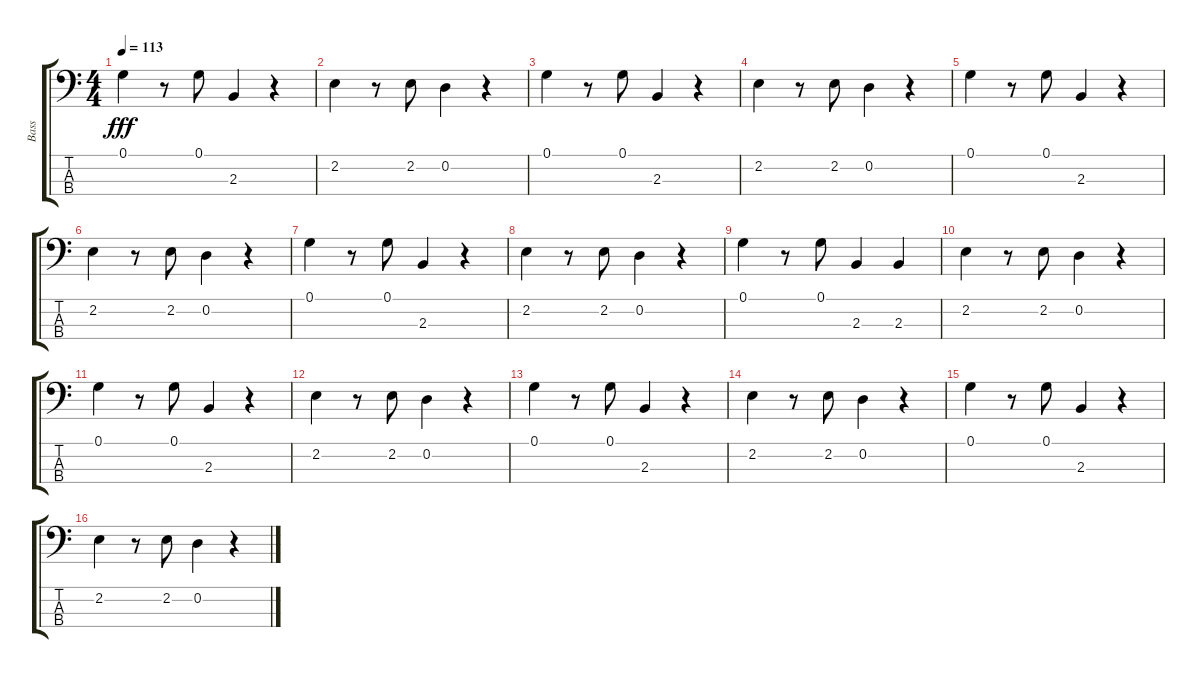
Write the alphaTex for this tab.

\track (" Bass" " Bass") {instrument acousticbass}
\staff {score tabs}
\tuning (G2 D2 A1 E1) {hide}
\ts (4 4)
\tempo 113
\clef f4
\ks c
0.1.4{dy fff} r.8 0.1.8 2.3.4 r.4 |
2.2.4 r.8 2.2.8 0.2.4 r.4 |
0.1.4 r.8 0.1.8 2.3.4 r.4 |
2.2.4 r.8 2.2.8 0.2.4 r.4 |
0.1.4 r.8 0.1.8 2.3.4 r.4 |
2.2.4 r.8 2.2.8 0.2.4 r.4 |
0.1.4 r.8 0.1.8 2.3.4 r.4 |
2.2.4 r.8 2.2.8 0.2.4 r.4 |
0.1.4 r.8 0.1.8 2.3.4 2.3.4 |
2.2.4 r.8 2.2.8 0.2.4 r.4 |
0.1.4 r.8 0.1.8 2.3.4 r.4 |
2.2.4 r.8 2.2.8 0.2.4 r.4 |
0.1.4 r.8 0.1.8 2.3.4 r.4 |
2.2.4 r.8 2.2.8 0.2.4 r.4 |
0.1.4 r.8 0.1.8 2.3.4 r.4 |
2.2.4 r.8 2.2.8 0.2.4 r.4
